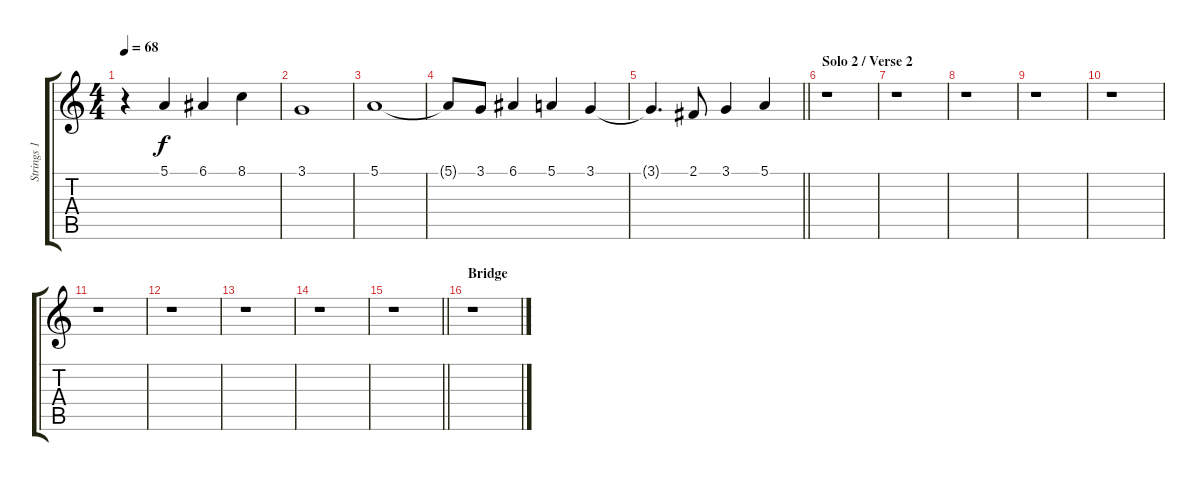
\track ("Strings 1" "Strings 1") {instrument stringensemble1}
\staff {score tabs}
\tuning (E4 B3 G3 D3 A2 D2) {hide}
\ts (4 4)
\tempo 68
\clef g2
\ks c
r.4{dy fff volume 16} 5.1.4{dy f} 6.1.4 8.1.4 |
3.1.1 |
5.1.1 |
5.1{t}.8 3.1.8 6.1.4 5.1.4 3.1.4 |
\barLineRight lightlight
3.1{t}.4{d} 2.1.8 3.1.4 5.1.4 |
\section ("" "Solo 2 / Verse 2")
r.1 |
r.1 |
r.1 |
r.1 |
r.1 |
r.1 |
r.1 |
r.1 |
r.1 |
\barLineRight lightlight
r.1 |
\section ("" "Bridge")
r.1
